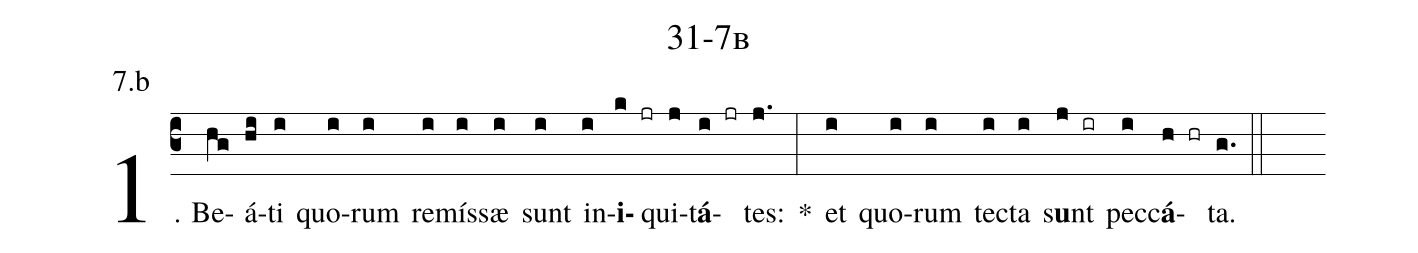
name: 31-7b;
annotation: 7.b;
%%
(c3)1. Be(hg)á(hi)ti(i) quo(i)rum(i) re(i)mís(i)sæ(i) sunt(i) in(i)<b>i</b>(k jr)qui(j)t<b>á</b>(i jr)tes:(j.) *(:) et(i) quo(i)rum(i) tec(i)ta(i) s<b>u</b>nt(j ir) pec(i)c<b>á</b>(h hr)ta.(g.) (::)
